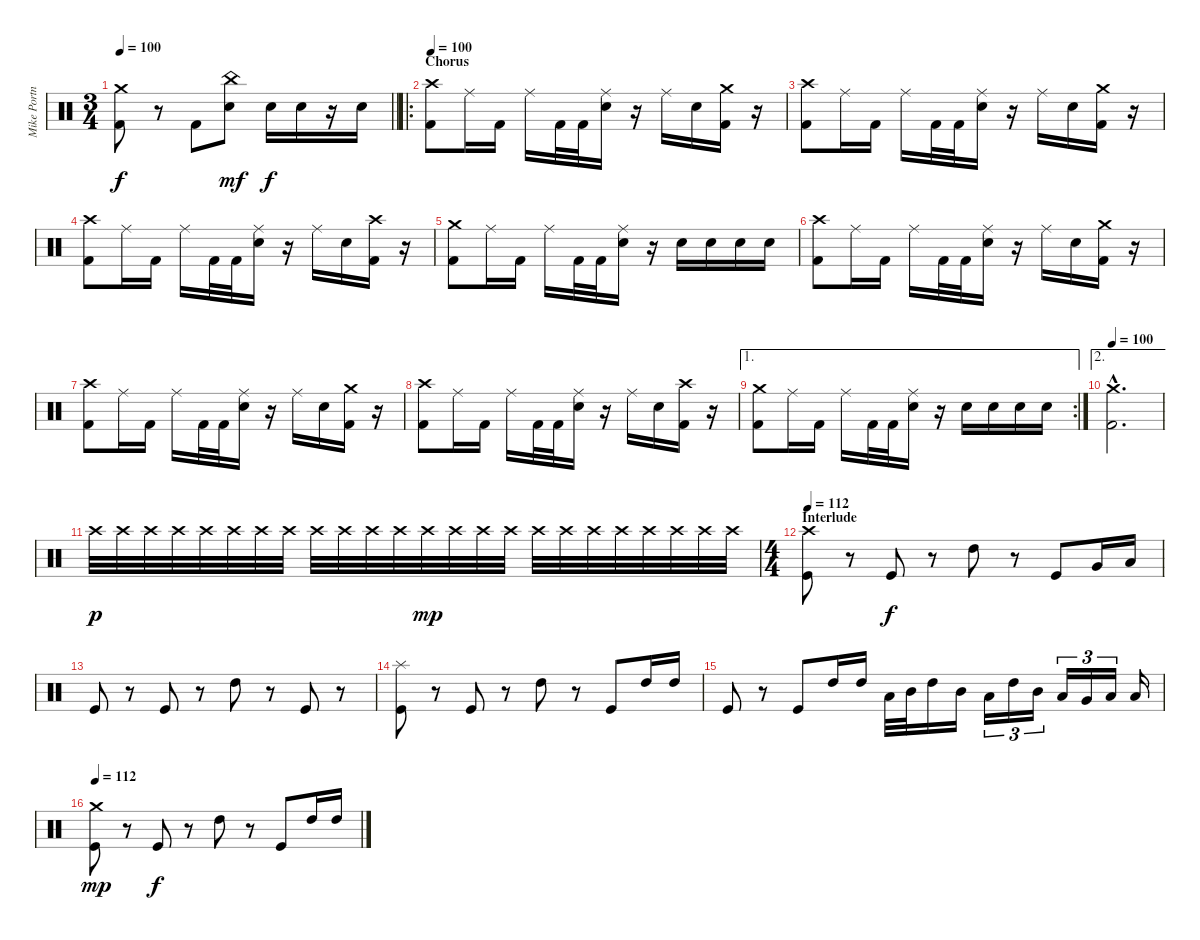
\track ("Mike Portnoy" "Mike Portn") {instrument percussion}
\staff {score}
\articulation defaults
\ts (3 4)
\tempo 100
\clef neutral
\barLineRight lightlight
\ks c
("Crash medium (hit)" "Kick (hit) 2").8{dy f} r.8 "Kick (hit) 2".8 ("China (hit)" "Electric Snare (hit)").8{dy mf} "Electric Snare (hit)".16{dy f} "Electric Snare (hit)".16 r.16 "Electric Snare (hit)".16 |
\ro
\section ("" "Chorus")
\tempo 100
("Crash high (hit)" "Kick (hit) 2").8 "Ride (middle)".16 "Kick (hit) 2".16 "Ride (middle)".16 "Kick (hit) 2".32 "Kick (hit) 2".32 ("Ride (middle)" "Electric Snare (hit)").16 r.16 "Ride (middle)".16 "Electric Snare (hit)".16 ("Crash medium (hit)" "Kick (hit) 2").16 r.16 |
("Crash high (hit)" "Kick (hit) 2").8 "Ride (middle)".16 "Kick (hit) 2".16 "Ride (middle)".16 "Kick (hit) 2".32 "Kick (hit) 2".32 ("Ride (middle)" "Electric Snare (hit)").16 r.16 "Ride (middle)".16 "Electric Snare (hit)".16 ("Crash medium (hit)" "Kick (hit) 2").16 r.16 |
("Crash high (hit)" "Kick (hit) 2").8 "Ride (middle)".16 "Kick (hit) 2".16 "Ride (middle)".16 "Kick (hit) 2".32 "Kick (hit) 2".32 ("Ride (middle)" "Electric Snare (hit)").16 r.16 "Ride (middle)".16 "Electric Snare (hit)".16 ("Crash high (hit)" "Kick (hit) 2").16 r.16 |
("Crash medium (hit)" "Kick (hit) 2").8 "Ride (middle)".16 "Kick (hit) 2".16 "Ride (middle)".16 "Kick (hit) 2".32 "Kick (hit) 2".32 ("Ride (middle)" "Electric Snare (hit)").16 r.16 "Electric Snare (hit)".16 "Electric Snare (hit)".16 "Electric Snare (hit)".16 "Electric Snare (hit)".16 |
("Crash high (hit)" "Kick (hit) 2").8 "Ride (middle)".16 "Kick (hit) 2".16 "Ride (middle)".16 "Kick (hit) 2".32 "Kick (hit) 2".32 ("Ride (middle)" "Electric Snare (hit)").16 r.16 "Ride (middle)".16 "Electric Snare (hit)".16 ("Crash medium (hit)" "Kick (hit) 2").16 r.16 |
("Crash high (hit)" "Kick (hit) 2").8 "Ride (middle)".16 "Kick (hit) 2".16 "Ride (middle)".16 "Kick (hit) 2".32 "Kick (hit) 2".32 ("Ride (middle)" "Electric Snare (hit)").16 r.16 "Ride (middle)".16 "Electric Snare (hit)".16 ("Crash medium (hit)" "Kick (hit) 2").16 r.16 |
("Crash high (hit)" "Kick (hit) 2").8 "Ride (middle)".16 "Kick (hit) 2".16 "Ride (middle)".16 "Kick (hit) 2".32 "Kick (hit) 2".32 ("Ride (middle)" "Electric Snare (hit)").16 r.16 "Ride (middle)".16 "Electric Snare (hit)".16 ("Crash high (hit)" "Kick (hit) 2").16 r.16 |
\ae 1
\rc 2
("Crash medium (hit)" "Kick (hit) 2").8 "Ride (middle)".16 "Kick (hit) 2".16 "Ride (middle)".16 "Kick (hit) 2".32 "Kick (hit) 2".32 ("Ride (middle)" "Electric Snare (hit)").16 r.16 "Electric Snare (hit)".16 "Electric Snare (hit)".16 "Electric Snare (hit)".16 "Electric Snare (hit)".16 |
\ae 2
\tempo 100
("Crash medium (hit)"{hac} "Kick (hit) 2"{hac}).2{d} |
"Crash high (hit)".32{dy p} "Crash high (hit)".32 "Crash high (hit)".32 "Crash high (hit)".32 "Crash high (hit)".32 "Crash high (hit)".32 "Crash high (hit)".32 "Crash high (hit)".32 "Crash high (hit)".32 "Crash high (hit)".32 "Crash high (hit)".32 "Crash high (hit)".32 "Crash high (hit)".32{dy mp} "Crash high (hit)".32 "Crash high (hit)".32 "Crash high (hit)".32 "Crash high (hit)".32 "Crash high (hit)".32 "Crash high (hit)".32 "Crash high (hit)".32 "Crash high (hit)".32 "Crash high (hit)".32 "Crash high (hit)".32 "Crash high (hit)".32 |
\ts (4 4)
\section ("" "Interlude")
\tempo 112
("Crash high (hit)" "Kick (hit)").8 r.8 "Kick (hit)".8{dy f} r.8 "High Tom (hit)".8 r.8 "Kick (hit)".8 "Very Low Tom (hit)".16 "Low Floor Tom (hit)".16 |
"Kick (hit)".8 r.8 "Kick (hit)".8 r.8 "High Tom (hit)".8 r.8 "Kick (hit)".8 r.8 |
("Splash (hit)" "Kick (hit)").8 r.8 "Kick (hit)".8 r.8 "High Tom (hit)".8 r.8 "Kick (hit)".8 "High Tom (hit)".16 "High Tom (hit)".16 |
"Kick (hit)".8 r.8 "Kick (hit)".8 "High Tom (hit)".16 "High Tom (hit)".16 "Low Tom (hit)".32 "Mid Tom (hit)".32 "High Tom (hit)".16 "Mid Tom (hit)".16 "Low Tom (hit)".16{tu (3 2)} "High Tom (hit)".16{tu (3 2)} "Mid Tom (hit)".16{tu (3 2)} "Low Tom (hit)".16{tu (3 2)} "Very Low Tom (hit)".16{tu (3 2)} "Low Floor Tom (hit)".16{tu (3 2)} "Low Floor Tom (hit)".16 |
\tempo 112
("Crash medium (hit)" "Kick (hit)").8{dy mp} r.8 "Kick (hit)".8{dy f} r.8 "High Tom (hit)".8 r.8 "Kick (hit)".8 "High Tom (hit)".16 "High Tom (hit)".16
